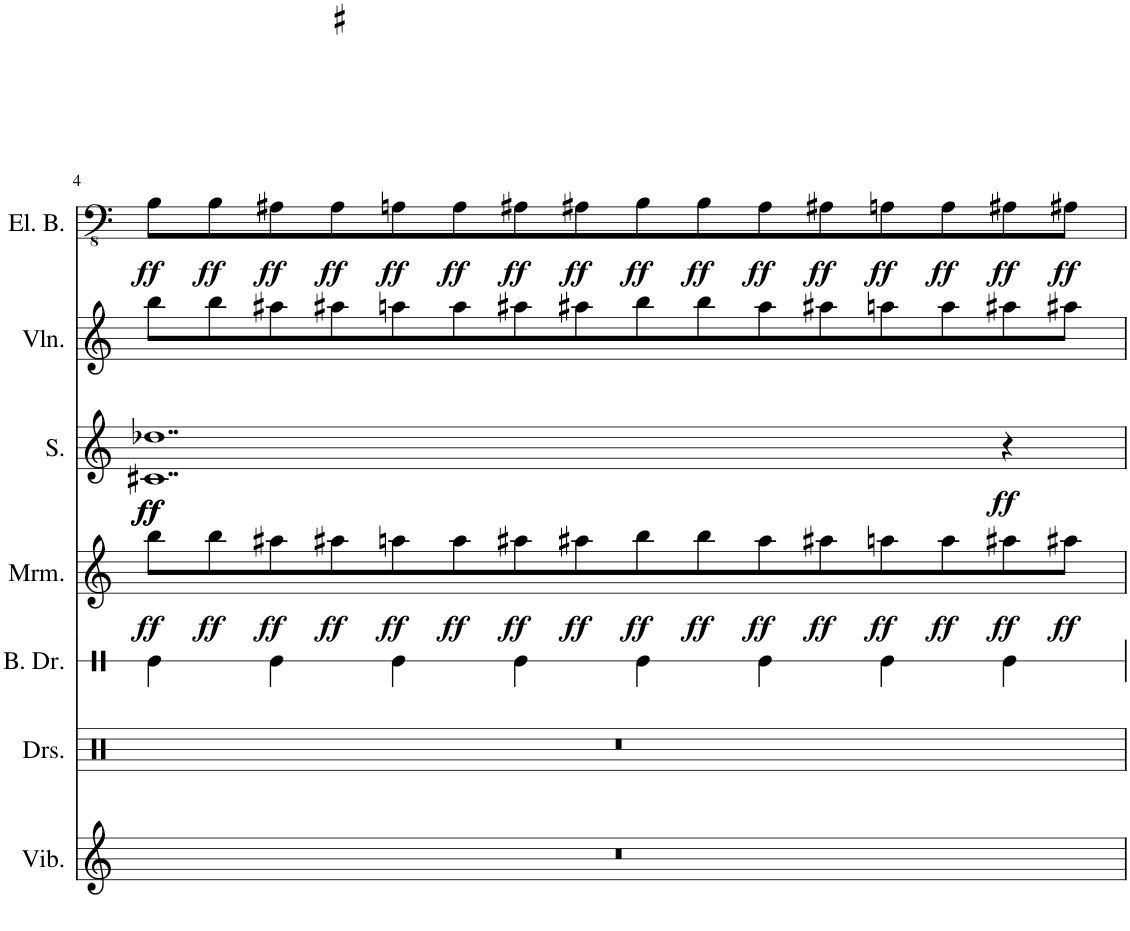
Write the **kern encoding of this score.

**kern	**kern	**kern	**kern	**dynam	**kern	**dynam	**kern	**kern	**dynam
*part7	*part6	*part5	*part4	*part4	*part3	*part3	*part2	*part1	*part1
*staff7	*staff6	*staff5	*staff4	*staff4	*staff3	*staff3	*staff2	*staff1	*staff1
*I"Vibraphone	*I"Trumset	*I"Bastrumma	*I"Marimba	*	*I"Sopran	*	*I"Violin	*I"Elbas	*
*I'Vib.	*	*	*I'Mrm.	*	*I'S.	*	*I'Vln.	*I'El. B.	*
!!LO:PB:g=z
*clefG2	*clefX	*clefX	*clefG2	*	*clefG2	*	*clefG2	*clefFv4	*
*k[]	*k[]	*k[]	*k[]	*	*k[]	*	*k[]	*k[]	*
*M8/4	*M8/4	*M8/4	*M8/4	*	*M8/4	*	*M8/4	*M8/4	*
=4	=4	=4	=4	=4	=4	=4	=4	=4	=4
!	!	!	!	!LO:DY:b	!	!LO:DY:b	!	!	!
!	!	!	!	!	!	!LO:DY:n=1:b	!	!	!LO:DY:b
0r	0r	4Re\	8bb\L	ff	1..c#X 1..dd-X	ff ff	8bb\L	8BB\L	ff
!	!	!	!	!LO:DY:b	!	!	!	!	!LO:DY:b
.	.	.	8bb\	ff	.	.	8bb\	8BB\	ff
!	!	!	!	!LO:DY:b	!	!	!	!	!LO:DY:b
.	.	4Re\	8aa#X\	ff	.	.	8aa#X\	8AA#X\	ff
!	!	!	!	!LO:DY:b	!	!	!	!	!LO:DY:b
.	.	.	8aa#X\	ff	.	.	8aa#X\	8AA#X\	ff
!	!	!	!	!LO:DY:b	!	!	!	!	!LO:DY:b
.	.	4Re\	8aan\	ff	.	.	8aan\	8AAn\	ff
!	!	!	!	!LO:DY:b	!	!	!	!	!LO:DY:b
.	.	.	8aa\	ff	.	.	8aa\	8AA\	ff
!	!	!	!	!LO:DY:b	!	!	!	!	!LO:DY:b
.	.	4Re\	8aa#X\	ff	.	.	8aa#X\	8AA#X\	ff
!	!	!	!	!LO:DY:b	!	!	!	!	!LO:DY:b
.	.	.	8aa#X\	ff	.	.	8aa#X\	8AA#X\	ff
!	!	!	!	!LO:DY:b	!	!	!	!	!LO:DY:b
.	.	4Re\	8bb\	ff	.	.	8bb\	8BB\	ff
!	!	!	!	!LO:DY:b	!	!	!	!	!LO:DY:b
.	.	.	8bb\	ff	.	.	8bb\	8BB\	ff
!	!	!	!	!LO:DY:b	!	!	!	!	!LO:DY:b
.	.	4Re\	8aa#\	ff	.	.	8aa#\	8AA#\	ff
!	!	!	!	!LO:DY:b	!	!	!	!	!LO:DY:b
.	.	.	8aa#X\	ff	.	.	8aa#X\	8AA#X\	ff
!	!	!	!	!LO:DY:b	!	!	!	!	!LO:DY:b
.	.	4Re\	8aan\	ff	.	.	8aan\	8AAn\	ff
!	!	!	!	!LO:DY:b	!	!	!	!	!LO:DY:b
.	.	.	8aa\	ff	.	.	8aa\	8AA\	ff
!	!	!	!	!LO:DY:b	!	!LO:DY:n=2:b	!	!	!LO:DY:b
.	.	4Re\	8aa#X\	ff	4r	ff	8aa#X\	8AA#X\	ff
!	!	!	!	!LO:DY:b	!	!	!	!	!LO:DY:b
.	.	.	8aa#X\J	ff	.	.	8aa#X\J	8AA#X\J	ff
=	=	=	=	=	=	=	=	=	=
*-	*-	*-	*-	*-	*-	*-	*-	*-	*-
